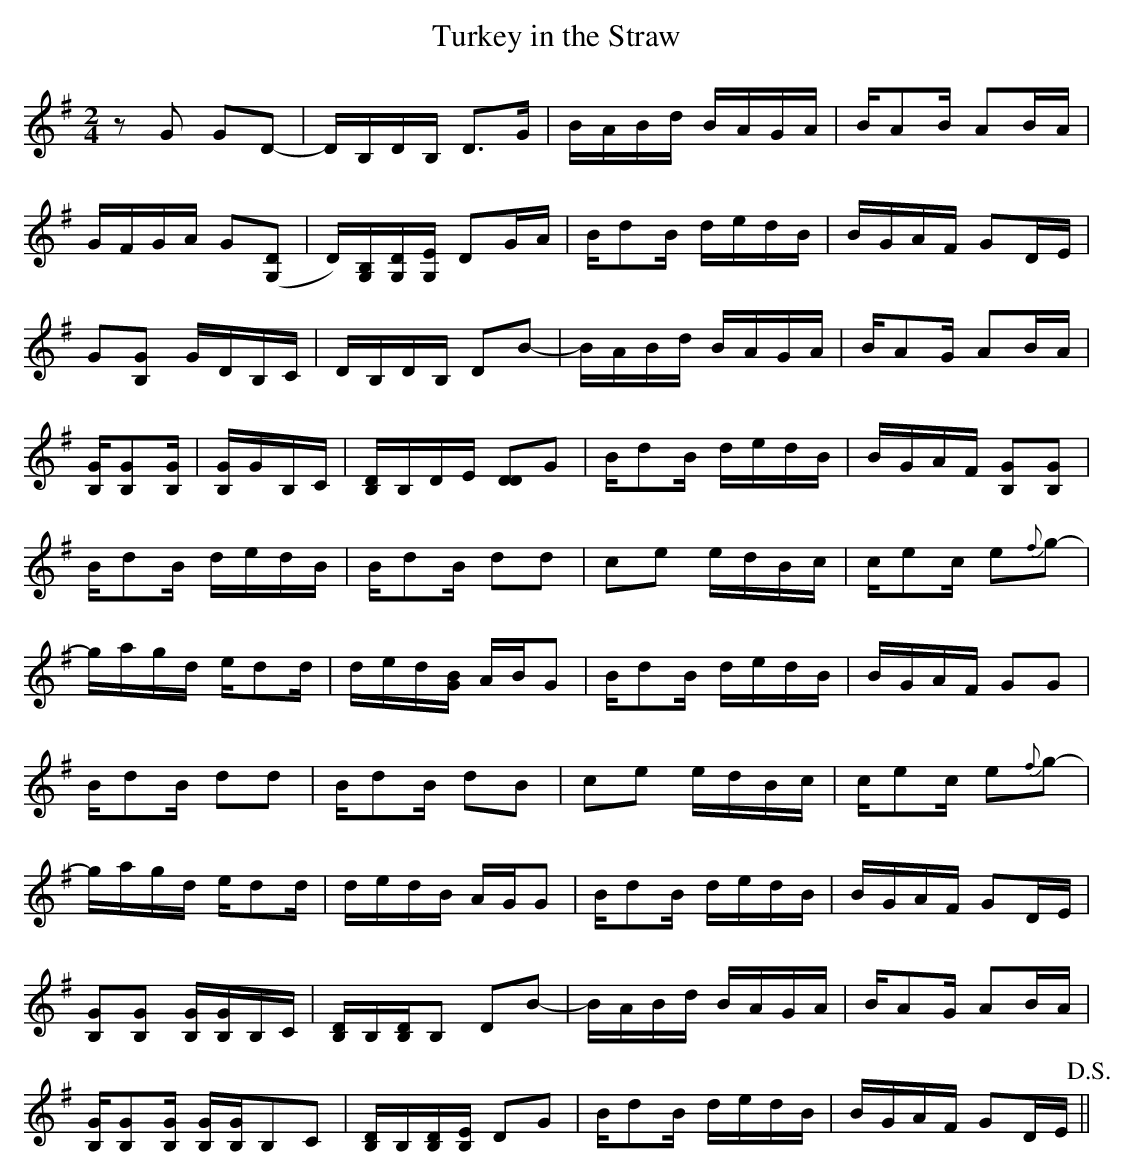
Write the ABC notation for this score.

X:1
T:Turkey in the Straw
M:2/4
L:1/8
K:G
zG GD-|D/B,/D/B,/ D>G|B/A/B/d/ B/A/G/A/|B/AB/ AB/A/|
G/F/G/A/ G([G,D]|D/)[G,/B,/][G,/D/][G,/E/] DG/A/|B/dB/ d/e/d/B/|B/G/A/F/ GD/E/|
G[B,G] G/D/B,/C/|D/B,/D/B,/ DB-|B/A/B/d/ B/A/G/A/|B/AG/ AB/A/|
[B,/G/][B,G][B,/G/]| [B,/G/]G/B,/C/|[B,/D/]B,/D/E/ [DD]G|B/dB/ d/e/d/B/|B/G/A/F/ [B,G][B,G]|
B/dB/ d/e/d/B/|B/dB/ dd|ce e/d/B/c/|c/ec/ e{f}g-|
g/a/g/d/ e/dd/|d/e/d/[G/B/] A/B/G|B/dB/ d/e/d/B/ |B/G/A/F/ GG|
B/dB/ dd|B/dB/ dB-|ce e/d/B/c/|c/ec/ e{f}g-|
g/a/g/d/ e/dd/|d/e/d/B/ A/G/G|B/dB/ d/e/d/B/ |B/G/A/F/ GD/E/|
[B,G][B,G] [B,/G/][B,/G/]B,/C/|[B,/D/]B,/[B,/D/]B, DB-|B/A/B/d/ B/A/G/A/|B/AG/ AB/A/|
[B,/G/][B,G][B,/G/] [B,/G/][B,/G/]B,C|[B,/D/]B,/[B,/D/][B,/E/] DG|B/dB/ d/e/d/B/|B/G/A/F/ GD/E/!D.S.!||
